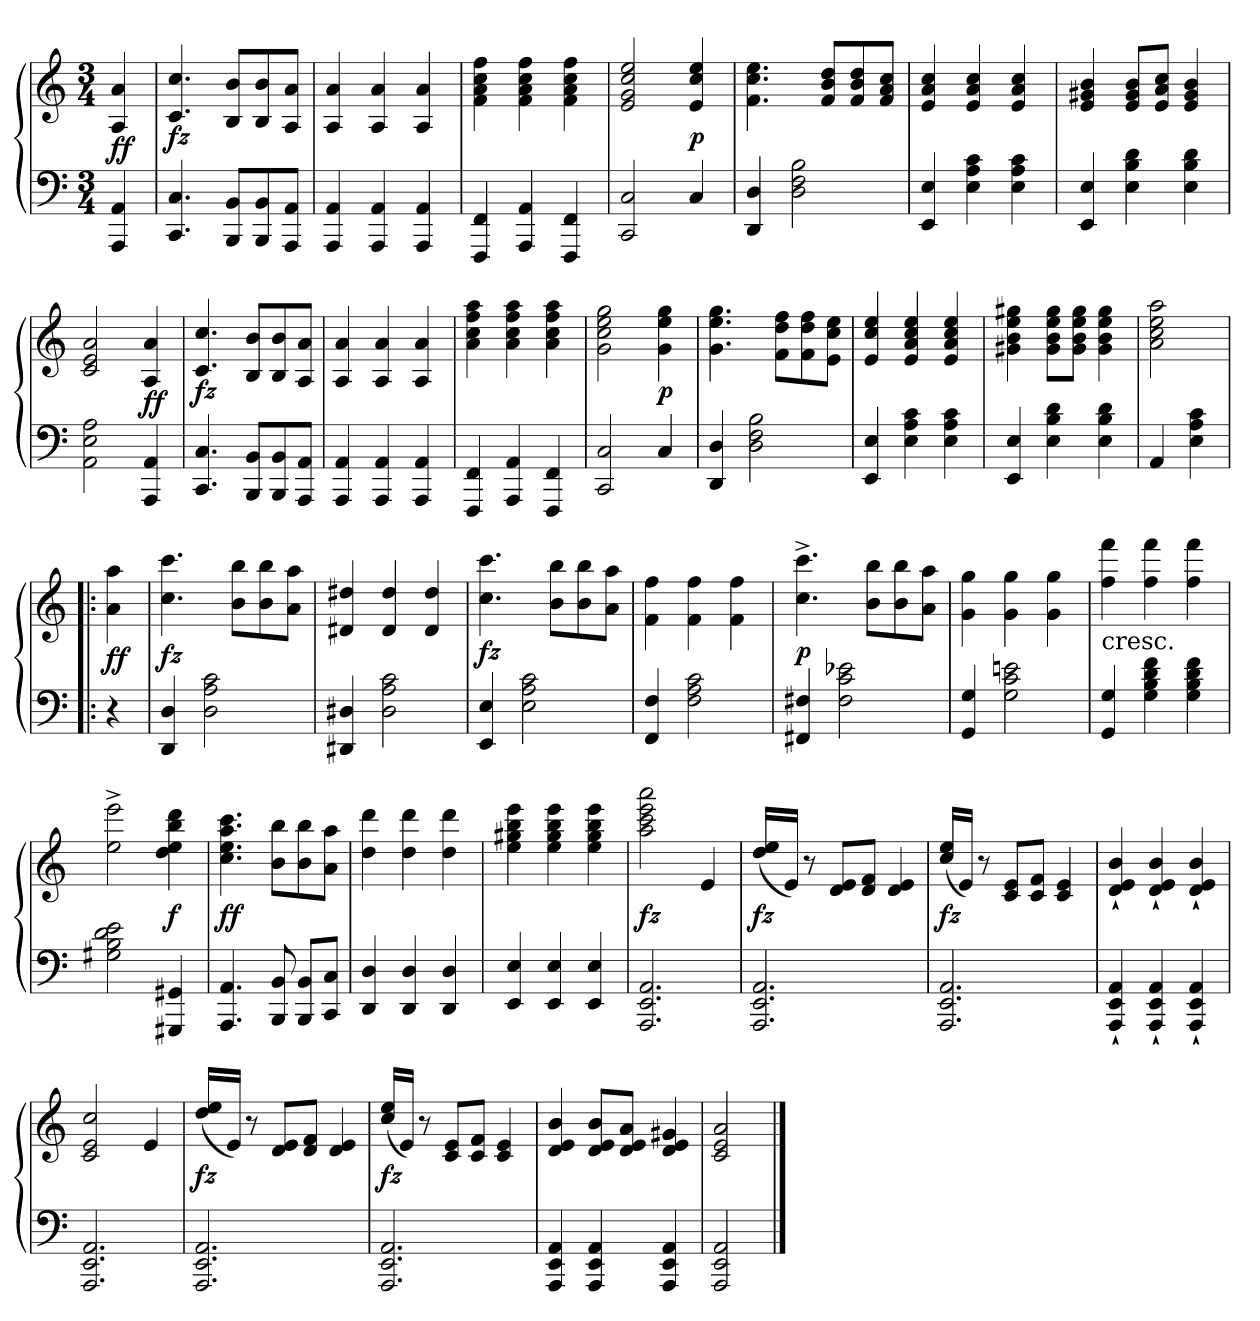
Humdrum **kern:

**kern	**kern	**dynam
*part1	*part1	*part1
*staff2	*staff1	*staff1/2
*clefF4	*clefG2	*
*k[]	*k[]	*
*a:	*a:	*
*M3/4	*M3/4	*
*MM160	*MM160	*
=	=	=
4AAA 4AA	4A 4a	ff
=	=	=
4.CC 4.C	4.c 4.cc	fz
8BBB 8BBL	8B 8bL	.
8BBB 8BB	8B 8b	.
8AAA 8AAJ	8A 8aJ	.
=	=	=
4AAA 4AA	4A 4a	.
4AAA 4AA	4A 4a	.
4AAA 4AA	4A 4a	.
=	=	=
4FFF 4FF	4f 4a 4cc 4ff	.
4AAA 4AA	4f 4a 4cc 4ff	.
4FFF 4FF	4f 4a 4cc 4ff	.
=	=	=
2CC 2C	2e 2g 2cc 2ee	.
4C	4e 4cc 4ee	p
=	=	=
4DD 4D	4.f 4.cc 4.ee	.
2D 2F 2B	.	.
.	8f 8b 8ddL	.
.	8f 8b 8dd	.
.	8f 8a 8ccJ	.
=	=	=
4EE 4E	4e 4a 4cc	.
4E 4A 4c	4e 4a 4cc	.
4E 4A 4c	4e 4a 4cc	.
=	=	=
4EE 4E	4e 4g#X 4b	.
4E 4B 4d	8e 8g# 8bL	.
.	8e 8a 8ccJ	.
4E 4B 4d	4e 4g# 4b	.
=	=	=
2AA 2E 2A	2c 2e 2a	.
4AAA 4AA	4A 4a	ff
=	=	=
4.CC 4.C	4.c 4.cc	fz
8BBB 8BBL	8B 8bL	.
8BBB 8BB	8B 8b	.
8AAA 8AAJ	8A 8aJ	.
=	=	=
4AAA 4AA	4A 4a	.
4AAA 4AA	4A 4a	.
4AAA 4AA	4A 4a	.
=	=	=
4FFF 4FF	4a 4cc 4ff 4aa	.
4AAA 4AA	4a 4cc 4ff 4aa	.
4FFF 4FF	4a 4cc 4ff 4aa	.
=	=	=
2CC 2C	2g 2cc 2ee 2gg	.
4C	4g 4ee 4gg	p
=	=	=
4DD 4D	4.g 4.ee 4.gg	.
2D 2F 2B	.	.
.	8f 8dd 8ffL	.
.	8f 8dd 8ff	.
.	8e 8cc 8eeJ	.
=	=	=
4EE 4E	4e 4cc 4ee	.
4E 4A 4c	4e 4a 4cc 4ee	.
4E 4A 4c	4e 4a 4cc 4ee	.
=	=	=
4EE 4E	4g#X 4b 4ee 4gg#X	.
4E 4B 4d	8g# 8b 8ee 8gg#L	.
.	8g# 8b 8ee 8gg#J	.
4E 4B 4d	4g# 4b 4ee 4gg#	.
=	=	=
4AA	2a 2cc 2ee 2aa	.
4E 4A 4c	.	.
=!|:	=!|:	=!|:
4r	4a 4aa	ff
=	=	=
4DD 4D	4.cc 4.ccc	fz
2D 2A 2c	.	.
.	8b 8bbL	.
.	8b 8bb	.
.	8a 8aaJ	.
=	=	=
4DD#X 4D#X	4d#X 4dd#X	.
2D# 2A 2c	4d# 4dd#	.
.	4d# 4dd#	.
=	=	=
4EE 4E	4.cc 4.ccc	fz
2E 2A 2c	.	.
.	8b 8bbL	.
.	8b 8bb	.
.	8a 8aaJ	.
=	=	=
4FF 4F	4f 4ff	.
2F 2A 2c	4f 4ff	.
.	4f 4ff	.
=	=	=
4FF#X 4F#X	4.cc^ 4.ccc^	p
2F# 2c 2e-X	.	.
.	8b 8bbL	.
.	8b 8bb	.
.	8a 8aaJ	.
=	=	=
4GG 4G	4g 4gg	.
2G 2c 2en	4g 4gg	.
.	4g 4gg	.
=	=	=
!	!LO:TX:c:t=cresc.	!
4GG 4G	4ff 4fff	.
4G 4B 4d 4f	4ff 4fff	.
4G 4B 4d 4f	4ff 4fff	.
=	=	=
2G#X 2B 2d 2e	2ee^ 2eee^	.
4GGG#X 4GG#X	4dd 4ee 4bb 4ddd	f
=	=	=
4.AAA 4.AA	4.cc 4.ee 4.aa 4.ccc	ff
8BBB 8BB	8b 8bbL	.
8BBB 8BBL	8b 8bb	.
8CC 8CJ	8a 8aaJ	.
=	=	=
4DD 4D	4dd 4ddd	.
4DD 4D	4dd 4ddd	.
4DD 4D	4dd 4ddd	.
=	=	=
4EE 4E	4ee 4gg#X 4bb 4eee	.
4EE 4E	4ee 4gg# 4bb 4eee	.
4EE 4E	4ee 4gg# 4bb 4eee	.
=	=	=
2.AAA 2.EE 2.AA	2aa 2ccc 2eee 2aaa	fz
.	4e	.
=	=	=
2.AAA 2.EE 2.AA	(16dd 16eeLL	fz
.	16eJJ)	.
.	8r	.
.	8d 8eL	.
.	8d 8fJ	.
.	4d 4e	.
=	=	=
2.AAA 2.EE 2.AA	(16cc 16eeLL	fz
.	16eJJ)	.
.	8r	.
.	8c 8eL	.
.	8c 8fJ	.
.	4c 4e	.
=	=	=
4AAA` 4EE` 4AA`	4d` 4e` 4b`	.
4AAA` 4EE` 4AA`	4d` 4e` 4b`	.
4AAA` 4EE` 4AA`	4d` 4e` 4b`	.
=	=	=
2.AAA 2.EE 2.AA	2c 2e 2cc	.
.	4e	.
=	=	=
2.AAA 2.EE 2.AA	(16dd 16eeLL	fz
.	16eJJ)	.
.	8r	.
.	8d 8eL	.
.	8d 8fJ	.
.	4d 4e	.
=	=	=
2.AAA 2.EE 2.AA	(16cc 16eeLL	fz
.	16eJJ)	.
.	8r	.
.	8c 8eL	.
.	8c 8fJ	.
.	4c 4e	.
=	=	=
4AAA 4EE 4AA	4d 4e 4b	.
4AAA 4EE 4AA	8d 8e 8bL	.
.	8d 8e 8aJ	.
4AAA 4EE 4AA	4d 4e 4g#X	.
=	=	=
2AAA 2EE 2AA	2c 2e 2a	.
==	==	==
*-	*-	*-
